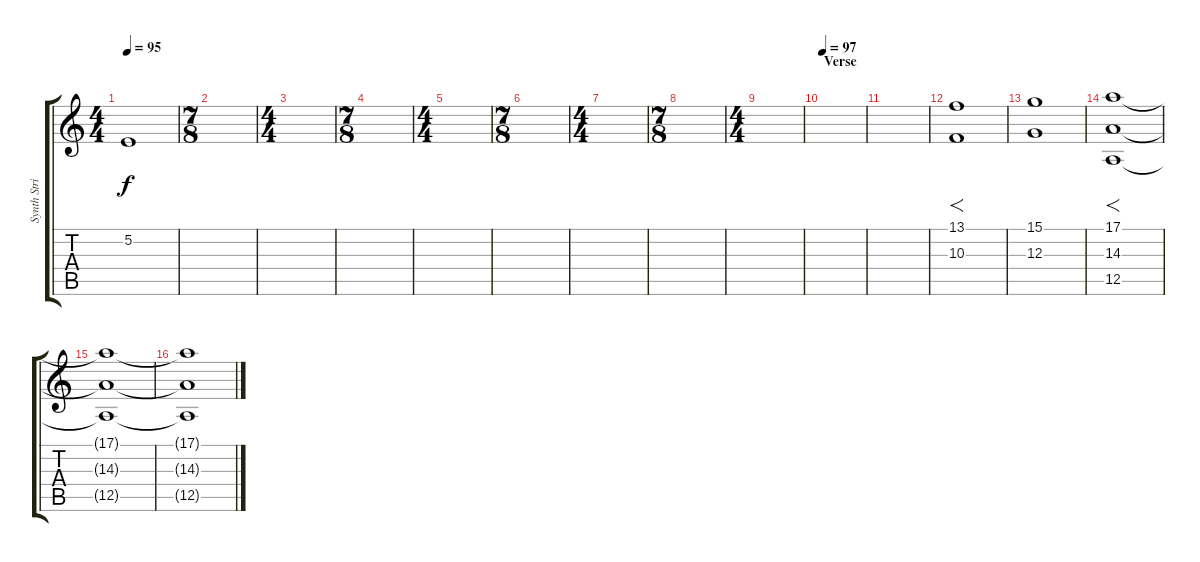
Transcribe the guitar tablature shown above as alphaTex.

\track ("Synth String Ensemble" "Synth Stri") {instrument stringensemble1}
\staff {score tabs}
\tuning (E4 B3 G3 D3 A2 E2) {hide}
\ts (4 4)
\tempo 95
\clef g2
\ks c
5.2{t}.1{dy f} |
\ts (7 8)
|
\ts (4 4)
|
\ts (7 8)
|
\ts (4 4)
|
\ts (7 8)
|
\ts (4 4)
|
\ts (7 8)
|
\ts (4 4)
|
\section ("" "Verse")
\tempo 97
|
|
(13.1 10.3).1{f} |
(15.1 12.3).1 |
(17.1 14.3 12.5).1{f} |
(17.1{t} 14.3{t} 12.5{t}).1 |
(17.1{t} 14.3{t} 12.5{t}).1
